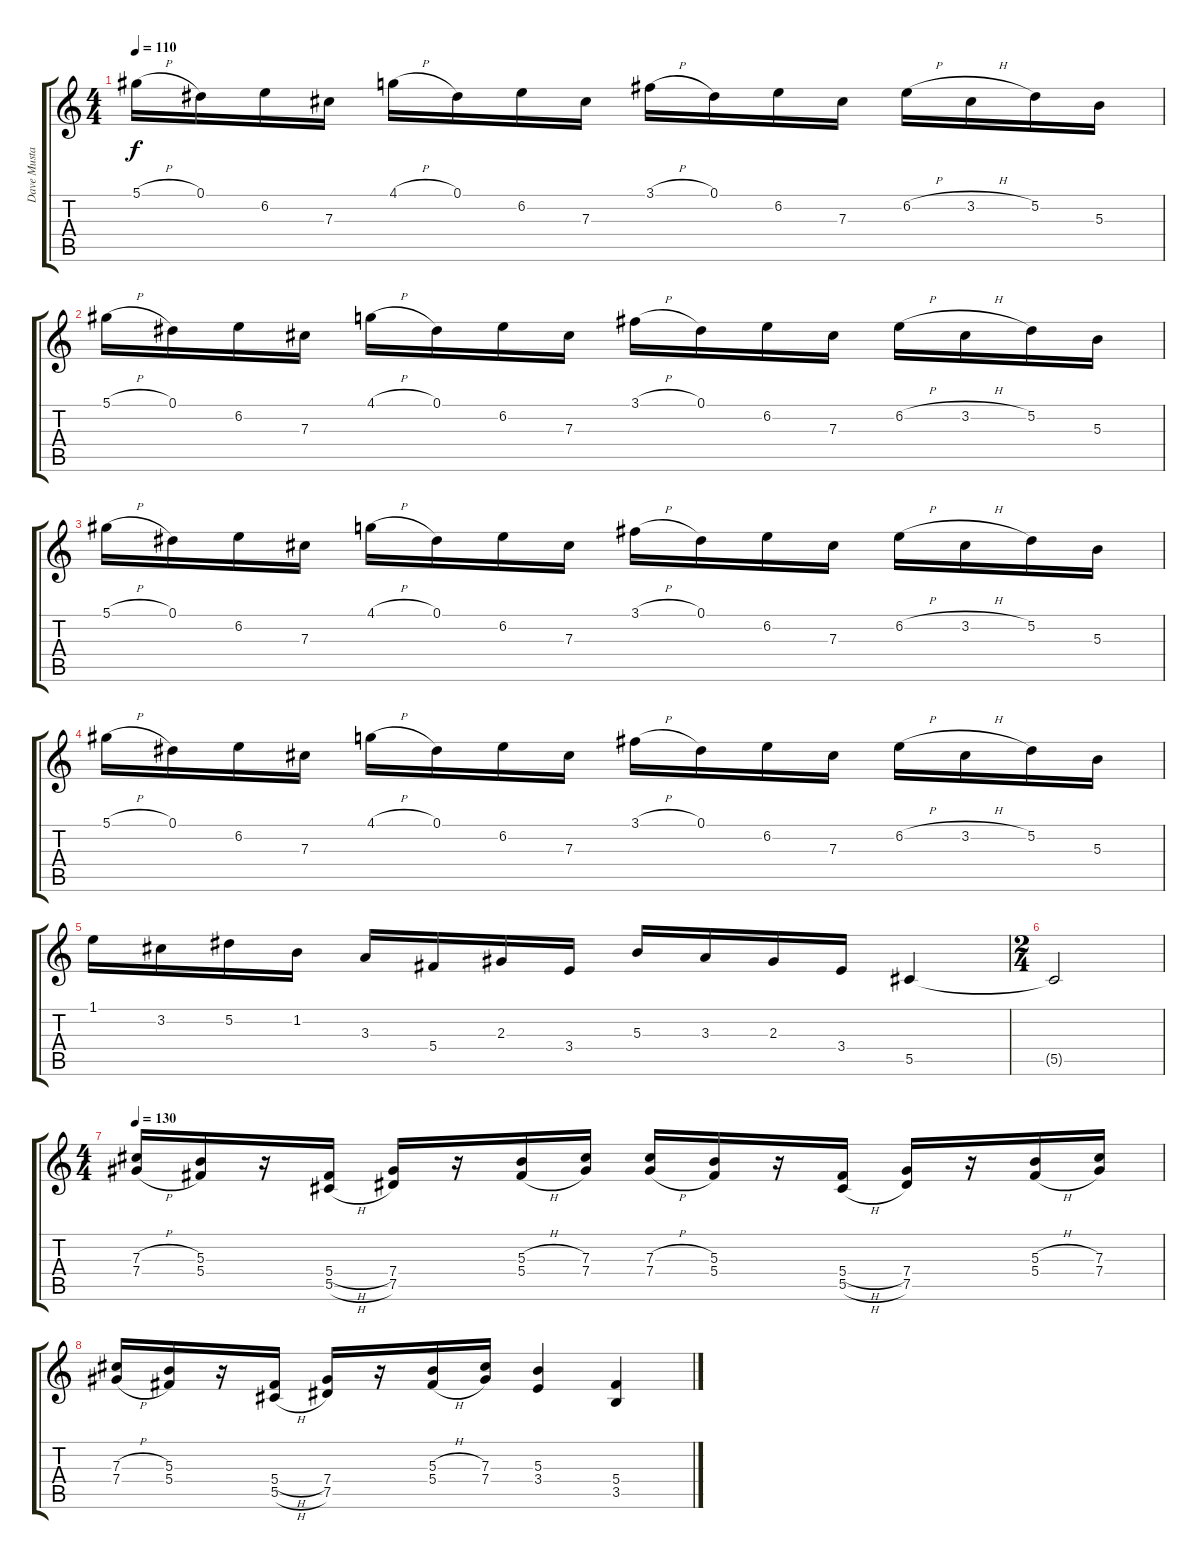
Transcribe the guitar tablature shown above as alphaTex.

\track ("Dave Mustaine" "Dave Musta") {instrument distortionguitar}
\staff {score tabs}
\tuning (Eb4 Bb3 Gb3 Db3 Ab2 Eb2) {hide}
\ts (4 4)
\tempo 110
\clef g2
\ks c
5.1{h}.16{dy f} 0.1.16 6.2.16 7.3.16 4.1{h}.16 0.1.16 6.2.16 7.3.16 3.1{h}.16 0.1.16 6.2.16 7.3.16 6.2{h}.16 3.2{h}.16 5.2.16 5.3.16 |
5.1{h}.16 0.1.16 6.2.16 7.3.16 4.1{h}.16 0.1.16 6.2.16 7.3.16 3.1{h}.16 0.1.16 6.2.16 7.3.16 6.2{h}.16 3.2{h}.16 5.2.16 5.3.16 |
5.1{h}.16 0.1.16 6.2.16 7.3.16 4.1{h}.16 0.1.16 6.2.16 7.3.16 3.1{h}.16 0.1.16 6.2.16 7.3.16 6.2{h}.16 3.2{h}.16 5.2.16 5.3.16 |
5.1{h}.16 0.1.16 6.2.16 7.3.16 4.1{h}.16 0.1.16 6.2.16 7.3.16 3.1{h}.16 0.1.16 6.2.16 7.3.16 6.2{h}.16 3.2{h}.16 5.2.16 5.3.16 |
1.1.16{volume 16 instrument distortionguitar} 3.2.16 5.2.16 1.2.16 3.3.16 5.4.16 2.3.16 3.4.16 5.3.16 3.3.16 2.3.16 3.4.16 5.5.4 |
\ts (2 4)
5.5{t}.2 |
\ts (4 4)
\tempo 130
(7.3{h} 7.4{h}).16 (5.3 5.4).16 r.16 (5.4{h} 5.5{h}).16 (7.4 7.5).16 r.16 (5.3{h} 5.4{h}).16 (7.3 7.4).16 (7.3{h} 7.4{h}).16 (5.3 5.4).16 r.16 (5.4{h} 5.5{h}).16 (7.4 7.5).16 r.16 (5.3{h} 5.4{h}).16 (7.3 7.4).16 |
(7.3{h} 7.4{h}).16 (5.3 5.4).16 r.16 (5.4{h} 5.5{h}).16 (7.4 7.5).16 r.16 (5.3{h} 5.4{h}).16 (7.3 7.4).16 (5.3 3.4).4 (5.4 3.5).4
